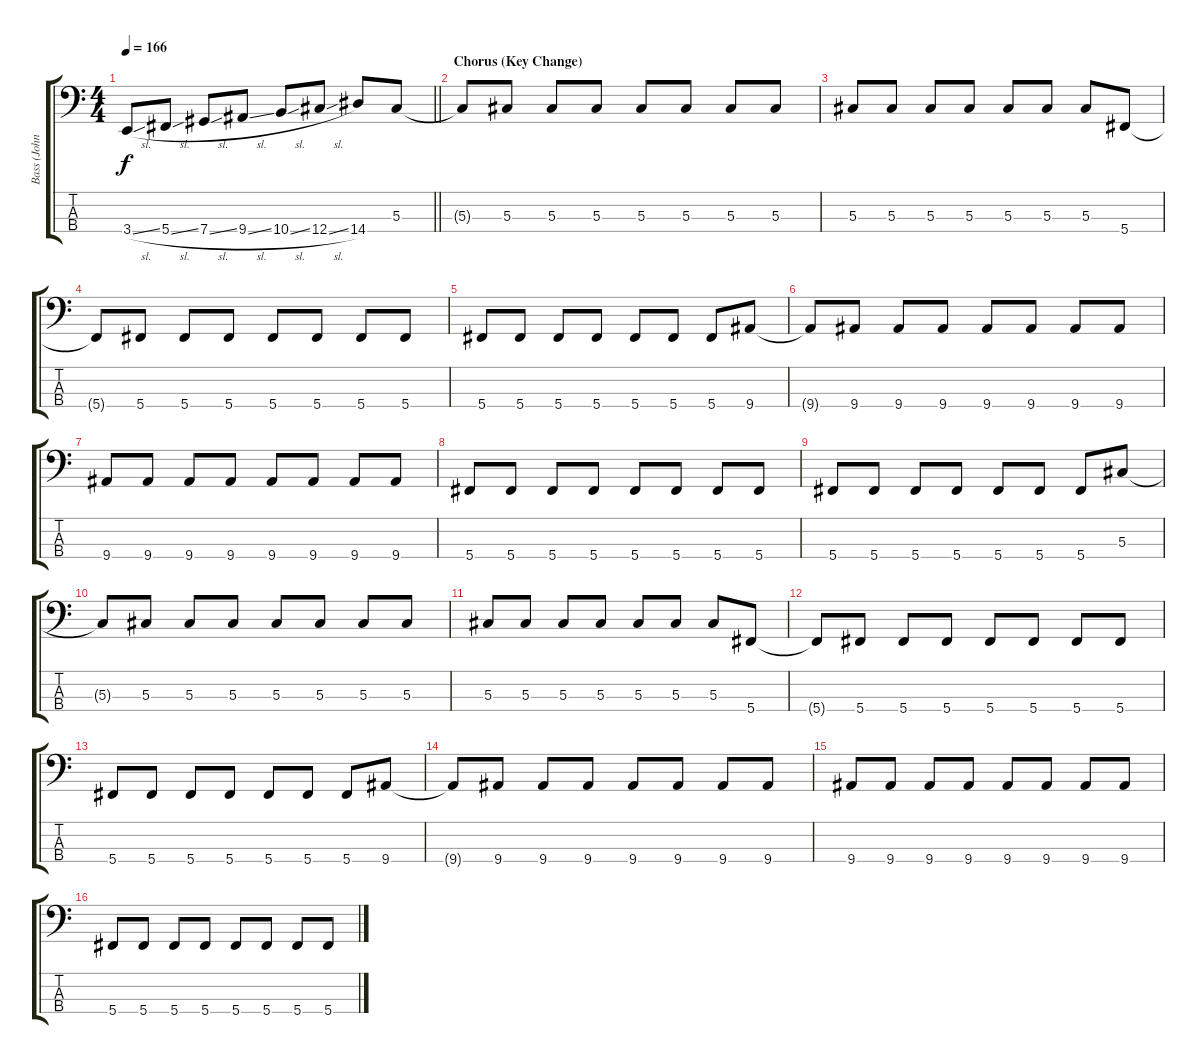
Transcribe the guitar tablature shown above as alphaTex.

\track ("Bass (John)" "Bass (John") {instrument electricbassfinger}
\staff {score tabs}
\tuning (Gb2 Db2 Ab1 Db1) {hide}
\ts (4 4)
\tempo 166
\clef f4
\barLineRight lightlight
\ks c
3.4{sl}.8{dy f} 5.4{sl}.8 7.4{sl}.8 9.4{sl}.8 10.4{sl}.8 12.4{sl}.8 14.4.8 5.3.8 |
\section ("" "Chorus (Key Change)")
5.3{t}.8 5.3.8 5.3.8 5.3.8 5.3.8 5.3.8 5.3.8 5.3.8 |
5.3.8 5.3.8 5.3.8 5.3.8 5.3.8 5.3.8 5.3.8 5.4.8 |
5.4{t}.8 5.4.8 5.4.8 5.4.8 5.4.8 5.4.8 5.4.8 5.4.8 |
5.4.8 5.4.8 5.4.8 5.4.8 5.4.8 5.4.8 5.4.8 9.4.8 |
9.4{t}.8 9.4.8 9.4.8 9.4.8 9.4.8 9.4.8 9.4.8 9.4.8 |
9.4.8 9.4.8 9.4.8 9.4.8 9.4.8 9.4.8 9.4.8 9.4.8 |
5.4.8 5.4.8 5.4.8 5.4.8 5.4.8 5.4.8 5.4.8 5.4.8 |
5.4.8 5.4.8 5.4.8 5.4.8 5.4.8 5.4.8 5.4.8 5.3.8 |
5.3{t}.8 5.3.8 5.3.8 5.3.8 5.3.8 5.3.8 5.3.8 5.3.8 |
5.3.8 5.3.8 5.3.8 5.3.8 5.3.8 5.3.8 5.3.8 5.4.8 |
5.4{t}.8 5.4.8 5.4.8 5.4.8 5.4.8 5.4.8 5.4.8 5.4.8 |
5.4.8 5.4.8 5.4.8 5.4.8 5.4.8 5.4.8 5.4.8 9.4.8 |
9.4{t}.8 9.4.8 9.4.8 9.4.8 9.4.8 9.4.8 9.4.8 9.4.8 |
9.4.8 9.4.8 9.4.8 9.4.8 9.4.8 9.4.8 9.4.8 9.4.8 |
5.4.8 5.4.8 5.4.8 5.4.8 5.4.8 5.4.8 5.4.8 5.4.8
